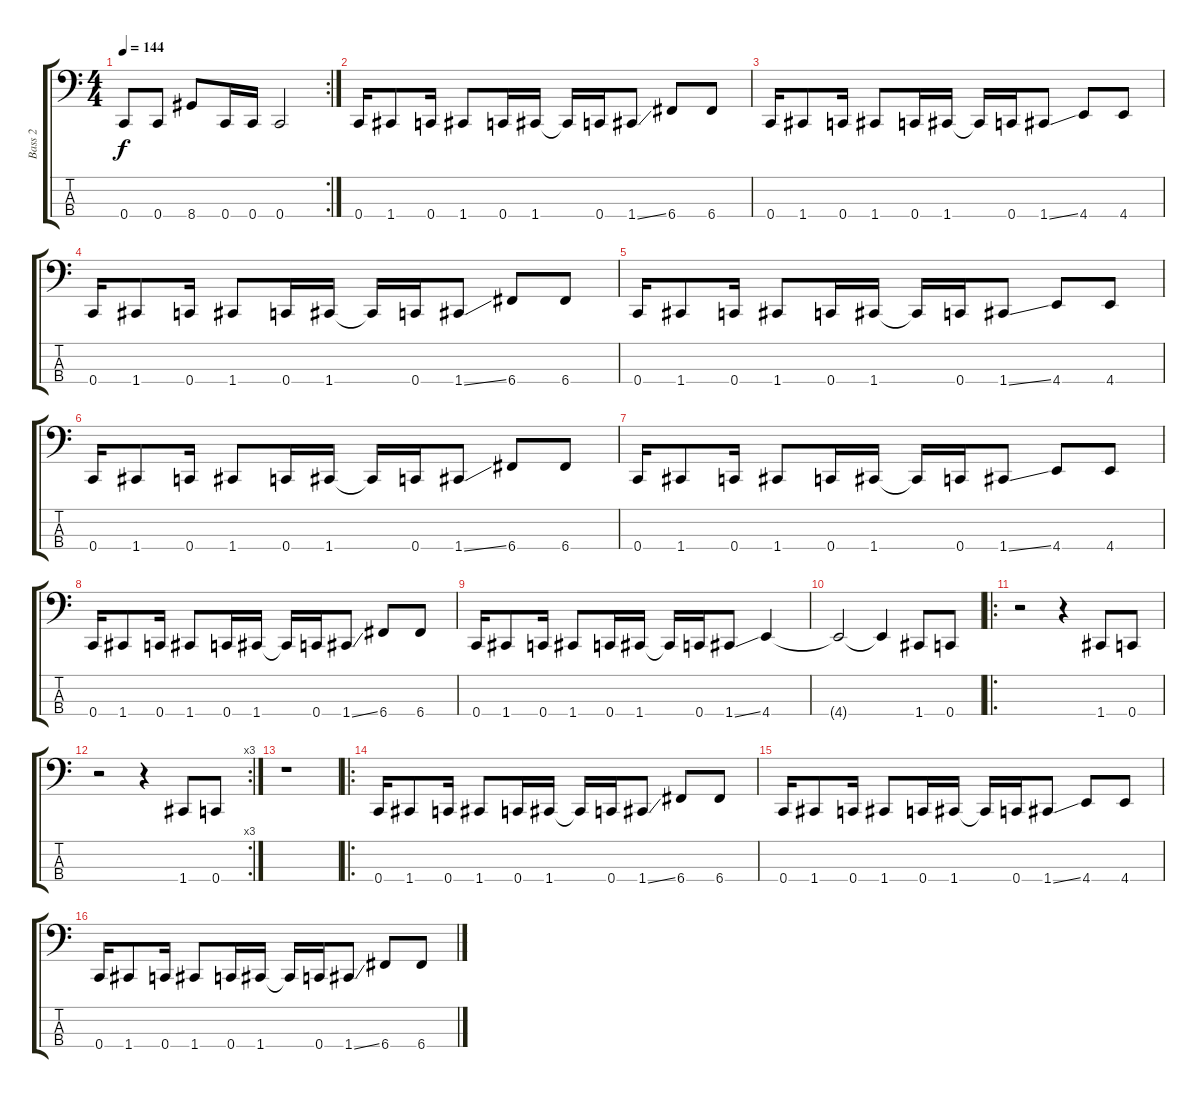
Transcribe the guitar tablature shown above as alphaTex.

\track ("Bass 2" "Bass 2") {instrument electricbasspick}
\staff {score tabs}
\tuning (F2 C2 G1 C1) {hide}
\rc 2
\ts (4 4)
\tempo 144
\clef f4
\ks c
0.4.8{dy f} 0.4.8 8.4.8 0.4.16 0.4.16 0.4.2 |
0.4.16 1.4.8 0.4.16 1.4.8 0.4.16 1.4.16 1.4{t}.16 0.4.16 1.4{ss}.8 6.4.8 6.4.8 |
0.4.16 1.4.8 0.4.16 1.4.8 0.4.16 1.4.16 1.4{t}.16 0.4.16 1.4{ss}.8 4.4.8 4.4.8 |
0.4.16 1.4.8 0.4.16 1.4.8 0.4.16 1.4.16 1.4{t}.16 0.4.16 1.4{ss}.8 6.4.8 6.4.8 |
0.4.16 1.4.8 0.4.16 1.4.8 0.4.16 1.4.16 1.4{t}.16 0.4.16 1.4{ss}.8 4.4.8 4.4.8 |
0.4.16 1.4.8 0.4.16 1.4.8 0.4.16 1.4.16 1.4{t}.16 0.4.16 1.4{ss}.8 6.4.8 6.4.8 |
0.4.16 1.4.8 0.4.16 1.4.8 0.4.16 1.4.16 1.4{t}.16 0.4.16 1.4{ss}.8 4.4.8 4.4.8 |
0.4.16 1.4.8 0.4.16 1.4.8 0.4.16 1.4.16 1.4{t}.16 0.4.16 1.4{ss}.8 6.4.8 6.4.8 |
0.4.16 1.4.8 0.4.16 1.4.8 0.4.16 1.4.16 1.4{t}.16 0.4.16 1.4{ss}.8 4.4.4 |
4.4{t}.2 4.4{t}.4 1.4.8 0.4.8 |
\ro
r.2 r.4 1.4.8 0.4.8 |
\rc 3
r.2 r.4 1.4.8 0.4.8 |
r.1 |
\ro
0.4.16 1.4.8 0.4.16 1.4.8 0.4.16 1.4.16 1.4{t}.16 0.4.16 1.4{ss}.8 6.4.8 6.4.8 |
0.4.16 1.4.8 0.4.16 1.4.8 0.4.16 1.4.16 1.4{t}.16 0.4.16 1.4{ss}.8 4.4.8 4.4.8 |
0.4.16 1.4.8 0.4.16 1.4.8 0.4.16 1.4.16 1.4{t}.16 0.4.16 1.4{ss}.8 6.4.8 6.4.8
